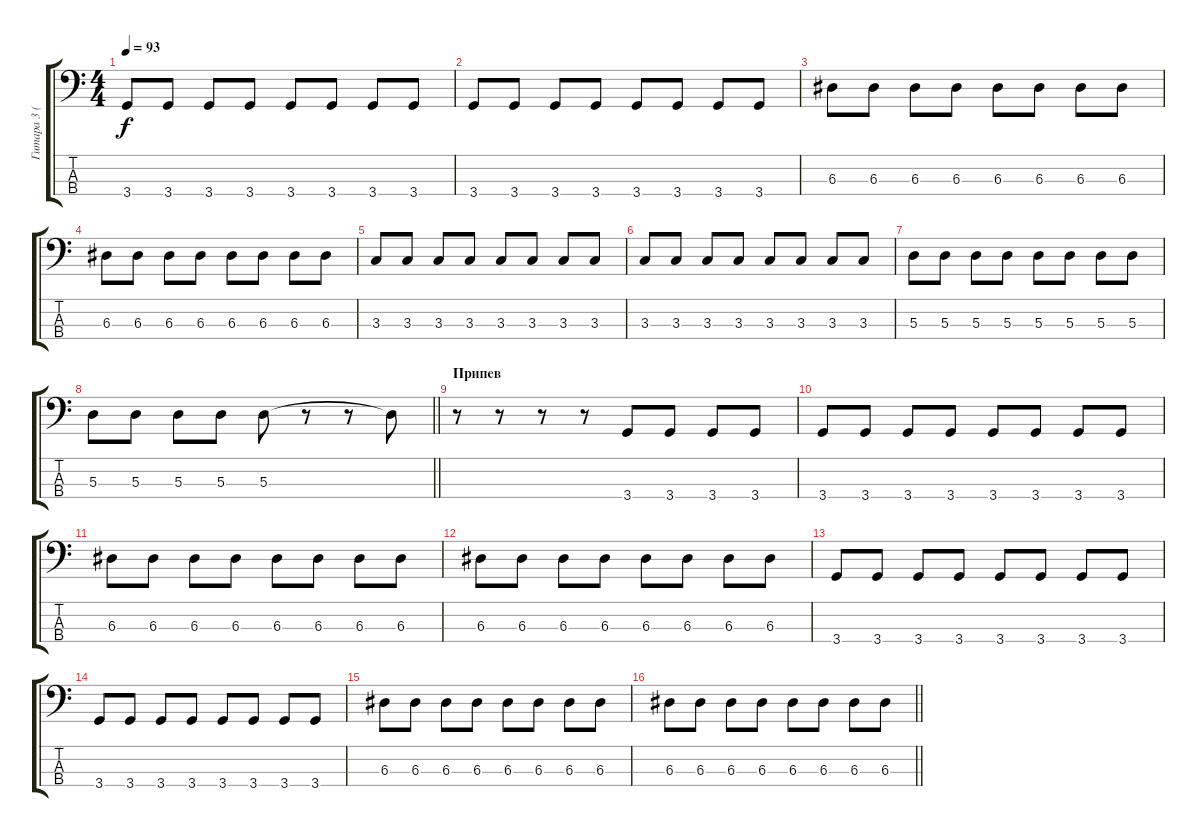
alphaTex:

\track ("Гитара 3 (бас)" "Гитара 3 (") {instrument electricbassfinger}
\staff {score tabs}
\tuning (G2 D2 A1 E1) {hide}
\ts (4 4)
\tempo 93
\clef f4
\ks c
3.4.8{dy f} 3.4.8 3.4.8 3.4.8 3.4.8 3.4.8 3.4.8 3.4.8 |
3.4.8 3.4.8 3.4.8 3.4.8 3.4.8 3.4.8 3.4.8 3.4.8 |
6.3.8 6.3.8 6.3.8 6.3.8 6.3.8 6.3.8 6.3.8 6.3.8 |
6.3.8 6.3.8 6.3.8 6.3.8 6.3.8 6.3.8 6.3.8 6.3.8 |
3.3.8 3.3.8 3.3.8 3.3.8 3.3.8 3.3.8 3.3.8 3.3.8 |
3.3.8 3.3.8 3.3.8 3.3.8 3.3.8 3.3.8 3.3.8 3.3.8 |
5.3.8 5.3.8 5.3.8 5.3.8 5.3.8 5.3.8 5.3.8 5.3.8 |
\barLineRight lightlight
5.3.8 5.3.8 5.3.8 5.3.8 5.3.8 r.8 r.8 5.3{t}.8 |
\section ("" "Припев")
r.8 r.8 r.8 r.8 3.4.8 3.4.8 3.4.8 3.4.8 |
3.4.8 3.4.8 3.4.8 3.4.8 3.4.8 3.4.8 3.4.8 3.4.8 |
6.3.8 6.3.8 6.3.8 6.3.8 6.3.8 6.3.8 6.3.8 6.3.8 |
6.3.8 6.3.8 6.3.8 6.3.8 6.3.8 6.3.8 6.3.8 6.3.8 |
3.4.8 3.4.8 3.4.8 3.4.8 3.4.8 3.4.8 3.4.8 3.4.8 |
3.4.8 3.4.8 3.4.8 3.4.8 3.4.8 3.4.8 3.4.8 3.4.8 |
6.3.8 6.3.8 6.3.8 6.3.8 6.3.8 6.3.8 6.3.8 6.3.8 |
\barLineRight lightlight
6.3.8 6.3.8 6.3.8 6.3.8 6.3.8 6.3.8 6.3.8 6.3.8
